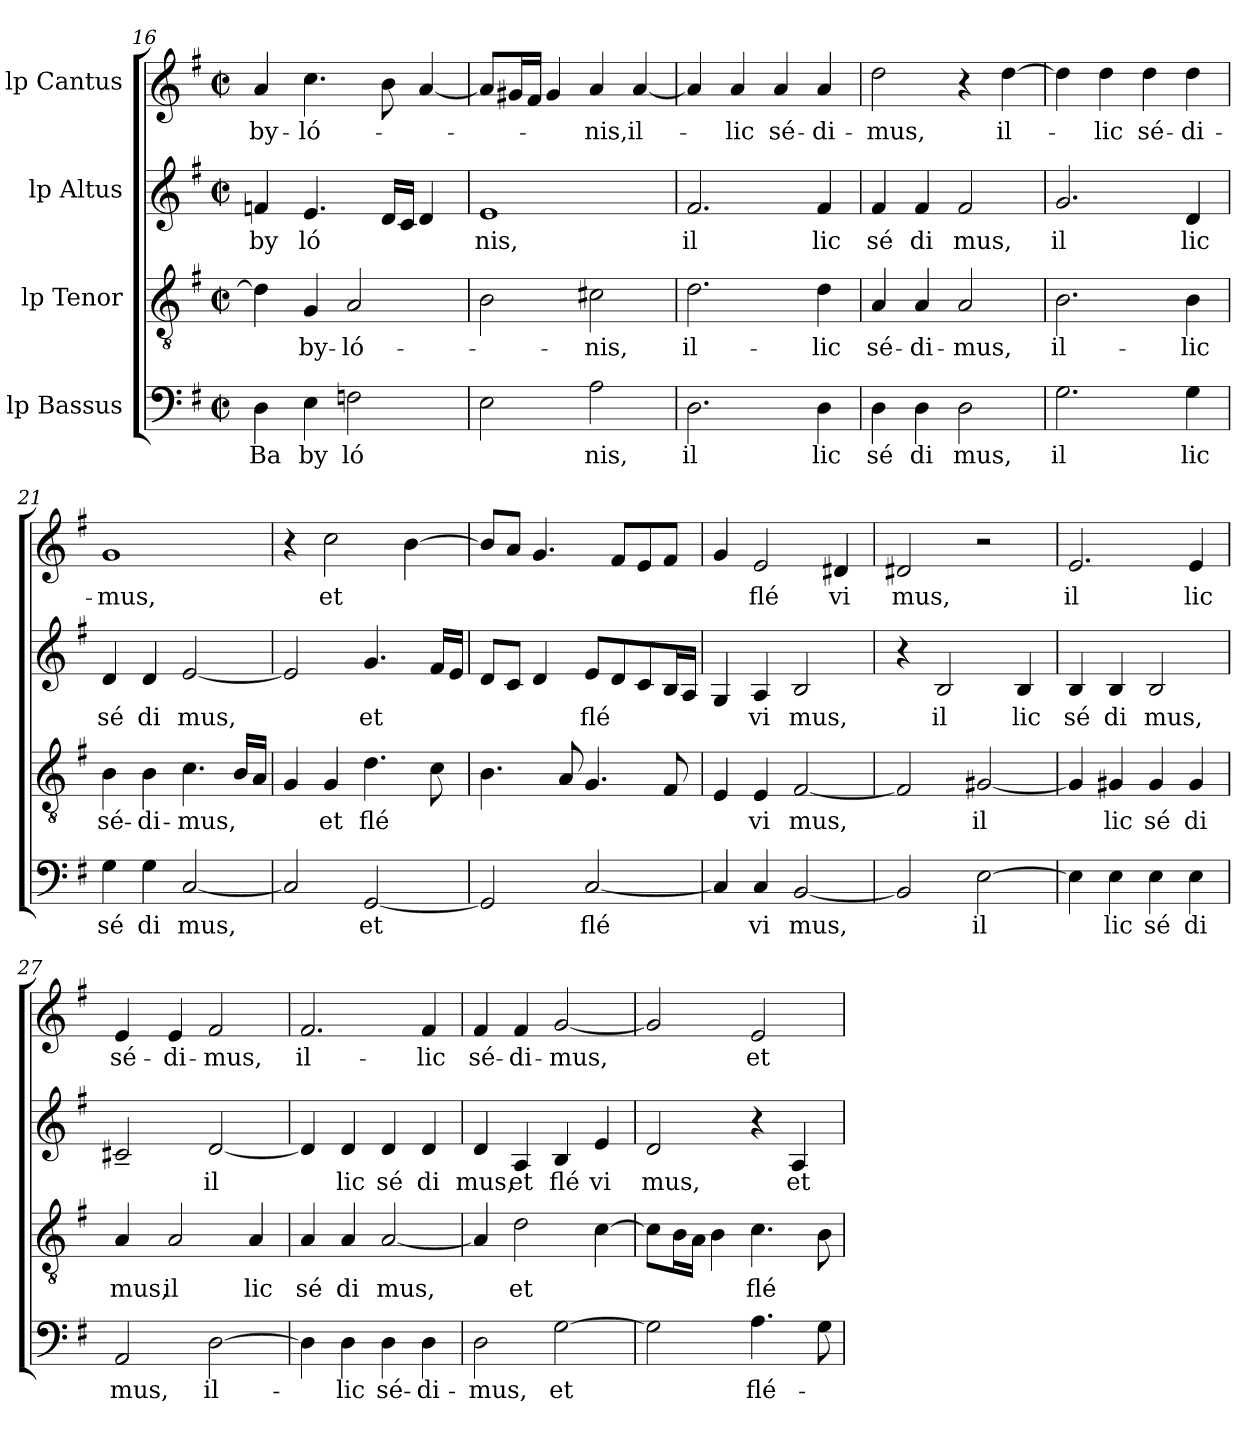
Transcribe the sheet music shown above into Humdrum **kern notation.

**kern	**text	**kern	**text	**kern	**text	**kern	**text
*part4	*part4	*part3	*part3	*part2	*part2	*part1	*part1
*staff4	*staff4	*staff3	*staff3	*staff2	*staff2	*staff1	*staff1
*I"lp Bassus	*	*I"lp Tenor	*	*I"lp Altus	*	*I"lp Cantus	*
!!LO:LB:g=z
*clefF4	*	*clefGv2	*	*clefG2	*	*clefG2	*
*k[f#]	*	*k[f#]	*	*k[f#]	*	*k[f#]	*
*G:	*	*G:	*	*G:	*	*G:	*
*M2/2	*	*M2/2	*	*M2/2	*	*M2/2	*
*met(c|)	*	*met(c|)	*	*met(c|)	*	*met(c|)	*
=16	=16	=16	=16	=16	=16	=16	=16
!	!LO:LY:b:cj	!	!	!	!LO:LY:b:cj	!	!LO:LY:b:cj
*	*	*^	*	*	*	*	*
4D\	Ba	4d\]	64ryy	.	4fn/	by	4a/	-by-
.	.	.	2ryy	.	.	.	.	.
!	!LO:LY:b:cj	!	!	!LO:LY:b:cj	!	!LO:LY:b:cj	!	!LO:LY:b:cj
4E\	by	4G/	.	by-	4.e/	ló	4.cc\	-ló-
!	!LO:LY:b:cj	!	!	!LO:LY:b:cj	!	!	!	!
2Fn\	ló	2A/	.	-ló-	.	.	.	.
.	.	.	4ryy	.	.	.	.	.
.	.	.	.	.	16d/L	.	8b\	.
.	.	.	.	.	16c/J	.	.	.
.	.	.	.	.	4d/	.	[<4a/	.
.	.	.	8...ryy	.	.	.	.	.
=17	=17	=17	=17	=17	=17	=17	=17	=17
!	!	!	!	!	!	!LO:LY:b:cj	!	!
*	*	*v	*v	*	*	*	*	*
2E\	.	2B\	.	1e	nis,	8a/L]	.
.	.	.	.	.	.	16g#/	.
.	.	.	.	.	.	16f#/J	.
.	.	.	.	.	.	4g#/	.
!	!LO:LY:b:cj	!	!LO:LY:b:cj	!	!	!	!LO:LY:b:cj
2A\	nis,	2c#X\	-nis,	.	.	4a/	-nis,
!	!	!	!	!	!	!	!LO:LY:b:cj
.	.	.	.	.	.	[<4a/	il-
=18	=18	=18	=18	=18	=18	=18	=18
!	!LO:LY:b:cj	!	!LO:LY:b:cj	!	!LO:LY:b:cj	!	!
2.D\	il	2.d\	il-	2.f#/	il	4a/]	.
!	!	!	!	!	!	!	!LO:LY:b:cj
.	.	.	.	.	.	4a/	-lic
!	!	!	!	!	!	!	!LO:LY:b:cj
.	.	.	.	.	.	4a/	sé-
!	!LO:LY:b:cj	!	!LO:LY:b:cj	!	!LO:LY:b:cj	!	!LO:LY:b:cj
4D\	lic	4d\	-lic	4f#/	lic	4a/	-di-
=19	=19	=19	=19	=19	=19	=19	=19
!	!LO:LY:b:cj	!	!LO:LY:b:cj	!	!LO:LY:b:cj	!	!LO:LY:b:cj
4D\	sé	4A/	sé-	4f#/	sé	2dd\	-mus,
!	!LO:LY:b:cj	!	!LO:LY:b:cj	!	!LO:LY:b:cj	!	!
4D\	di	4A/	-di-	4f#/	di	.	.
!	!LO:LY:b:cj	!	!LO:LY:b:cj	!	!LO:LY:b:cj	!	!
2D\	mus,	2A/	-mus,	2f#/	mus,	4r	.
!	!	!	!	!	!	!	!LO:LY:b:cj
.	.	.	.	.	.	[>4dd\	il-
=20	=20	=20	=20	=20	=20	=20	=20
!	!LO:LY:b:cj	!	!LO:LY:b:cj	!	!LO:LY:b:cj	!	!
2.G\	il	2.B\	il-	2.g/	il	4dd\]	.
!	!	!	!	!	!	!	!LO:LY:b:cj
.	.	.	.	.	.	4dd\	-lic
!	!	!	!	!	!	!	!LO:LY:b:cj
.	.	.	.	.	.	4dd\	sé-
!	!LO:LY:b:cj	!	!LO:LY:b:cj	!	!LO:LY:b:cj	!	!LO:LY:b:cj
4G\	lic	4B\	-lic	4d/	lic	4dd\	-di-
=21	=21	=21	=21	=21	=21	=21	=21
!	!LO:LY:b:cj	!	!LO:LY:b:cj	!	!LO:LY:b:cj	!	!LO:LY:b:cj
4G\	sé	4B\	sé-	4d/	sé	1g	-mus,
!	!LO:LY:b:cj	!	!LO:LY:b:cj	!	!LO:LY:b:cj	!	!
4G\	di	4B\	-di-	4d/	di	.	.
!	!LO:LY:b:cj	!	!LO:LY:b	!	!LO:LY:b:cj	!	!
[>2C/	mus,	4.c\	-mus,	[>2e/	mus,	.	.
.	.	16B/L	.	.	.	.	.
.	.	16A/J	.	.	.	.	.
!!LO:PB:g=z
=22	=22	=22	=22	=22	=22	=22	=22
2C/]	.	4G/	.	2e/]	.	4r	.
!	!	!	!LO:LY:b:cj	!	!	!	!LO:LY:b:cj
.	.	4G/	et	.	.	2cc\	et
!	!LO:LY:b:cj	!	!LO:LY:b:cj	!	!LO:LY:b:cj	!	!
[<2GG/	et	4.d\	flé	4.g/	et	.	.
.	.	.	.	.	.	[>4b\	.
.	.	8c\	.	16f#/L	.	.	.
.	.	.	.	16e/J	.	.	.
=23	=23	=23	=23	=23	=23	=23	=23
2GG/]	.	4.B\	.	8d/L	.	8b/L]	.
.	.	.	.	8c/J	.	8a/J	.
.	.	.	.	4d/	.	4.g/	.
.	.	8A/	.	.	.	.	.
!	!LO:LY:b:cj	!	!	!	!LO:LY:b:cj	!	!
[<2C/	flé	4.G/	.	8e/L	flé	.	.
.	.	.	.	8d/	.	8f#/L	.
.	.	.	.	8c/	.	8e/	.
.	.	8F#/	.	16B/	.	8f#/J	.
.	.	.	.	16A/J	.	.	.
=24	=24	=24	=24	=24	=24	=24	=24
4C/]	.	4E/	.	4G/	.	4g/	.
!	!LO:LY:b:cj	!	!LO:LY:b:cj	!	!LO:LY:b:cj	!	!LO:LY:b:cj
4C/	vi	4E/	vi	4A/	vi	2e/	flé
!	!LO:LY:b:cj	!	!LO:LY:b:cj	!	!LO:LY:b:cj	!	!
[<2BB/	mus,	[<2F#/	mus,	2B/	mus,	.	.
!	!	!	!	!	!	!	!LO:LY:b:cj
.	.	.	.	.	.	4d#X/	vi
=25	=25	=25	=25	=25	=25	=25	=25
!	!	!	!	!	!	!	!LO:LY:b:cj
2BB/]	.	2F#/]	.	4r	.	2d#X/	mus,
!	!	!	!	!	!LO:LY:b:cj	!	!
.	.	.	.	2B/	il	.	.
!	!LO:LY:b:cj	!	!LO:LY:b:cj	!	!	!	!
[>2E\	il	[<2G#X/	il	.	.	2r	.
!	!	!	!	!	!LO:LY:b:cj	!	!
.	.	.	.	4B/	lic	.	.
=26	=26	=26	=26	=26	=26	=26	=26
!	!	!	!	!	!LO:LY:b:cj	!	!LO:LY:b:cj
4E\]	.	4G#/]	.	4B/	sé	2.e/	il
!	!LO:LY:b:cj	!	!LO:LY:b:cj	!	!LO:LY:b:cj	!	!
4E\	lic	4G#X/	lic	4B/	di	.	.
!	!LO:LY:b:cj	!	!LO:LY:b:cj	!	!LO:LY:b	!	!
4E\	sé	4G#/	sé	2B/	mus,	.	.
!	!LO:LY:b:cj	!	!LO:LY:b:cj	!	!	!	!LO:LY:b:cj
4E\	di	4G#/	di	.	.	4e/	lic
!!LO:LB:g=z
=27	=27	=27	=27	=27	=27	=27	=27
!	!LO:LY:b:cj	!	!LO:LY:b:cj	!	!	!	!LO:LY:b:cj
2AA/	mus,	4A/	mus,	2c#X~</	.	4e/	sé-
!	!	!	!LO:LY:b:cj	!	!	!	!LO:LY:b:cj
.	.	2A/	il	.	.	4e/	-di-
!	!LO:LY:b:cj	!	!	!	!LO:LY:b:cj	!	!LO:LY:b:cj
[>2D\	il-	.	.	[<2d/	il	2f#/	-mus,
!	!	!	!LO:LY:b:cj	!	!	!	!
.	.	4A/	lic	.	.	.	.
=28	=28	=28	=28	=28	=28	=28	=28
!	!	!	!LO:LY:b:cj	!	!	!	!LO:LY:b:cj
4D\]	.	4A/	sé	4d/]	.	2.f#/	il-
!	!LO:LY:b:cj	!	!LO:LY:b:cj	!	!LO:LY:b:cj	!	!
4D\	-lic	4A/	di	4d/	lic	.	.
!	!LO:LY:b:cj	!	!LO:LY:b:cj	!	!LO:LY:b:cj	!	!
4D\	sé-	[<2A/	mus,	4d/	sé	.	.
!	!LO:LY:b:cj	!	!	!	!LO:LY:b:cj	!	!LO:LY:b:cj
4D\	-di-	.	.	4d/	di	4f#/	-lic
=29	=29	=29	=29	=29	=29	=29	=29
!	!LO:LY:b:cj	!	!	!	!LO:LY:b:cj	!	!LO:LY:b:cj
2D\	-mus,	4A/]	.	4d/	mus,	4f#/	sé-
!	!	!	!LO:LY:b:cj	!	!LO:LY:b:cj	!	!LO:LY:b:cj
.	.	2d\	et	4A/	et	4f#/	-di-
!	!LO:LY:b:cj	!	!	!	!LO:LY:b:cj	!	!LO:LY:b:cj
[>2G\	et	.	.	4B/	flé	[<2g/	-mus,
!	!	!	!	!	!LO:LY:b:cj	!	!
.	.	[>4c\	.	4e/	vi	.	.
=30	=30	=30	=30	=30	=30	=30	=30
!	!	!	!	!	!LO:LY:b:cj	!	!
2G\]	.	8c\L]	.	2d/	mus,	2g/]	.
.	.	16B\	.	.	.	.	.
.	.	16A\J	.	.	.	.	.
.	.	4B\	.	.	.	.	.
!	!LO:LY:b:cj	!	!LO:LY:b:cj	!	!	!	!LO:LY:b:cj
4.A\	flé-	4.c\	flé	4r	.	2e/	et
!	!	!	!	!	!LO:LY:b:cj	!	!
.	.	.	.	4A/	et	.	.
8G\	.	8B\	.	.	.	.	.
=	=	=	=	=	=	=	=
*-	*-	*-	*-	*-	*-	*-	*-
